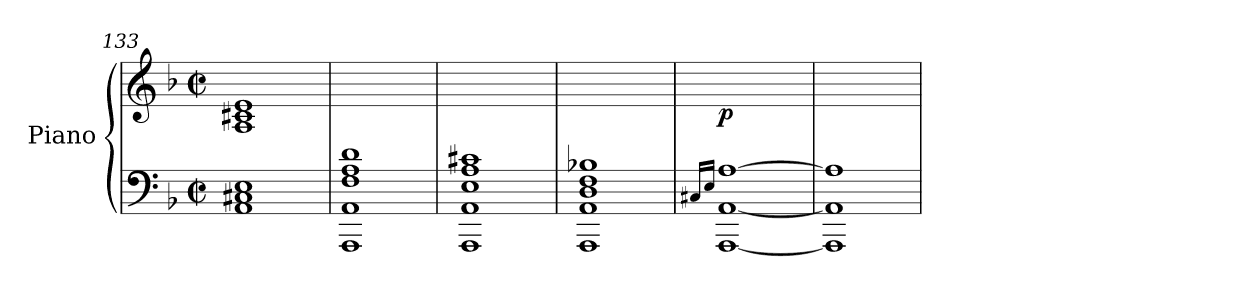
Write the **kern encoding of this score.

**kern	**kern	**dynam
*part1	*part1	*part1
*staff2	*staff1	*staff1/2
*I"Piano	*	*
*I'Pno	*	*
*clefF4	*clefG2	*
*k[b-]	*k[b-]	*
*M4/4	*M4/4	*
*met(c|)	*met(c|)	*
=133	=133	=133
1AA 1C#X 1E	1A 1c#X 1e	.
!!LO:LB:g=z
=134	=134	=134
*^	*	*
!	!	!	!LO:DY:b
1F 1A 1d	1AAA 1AA	1ryy	other-dynamics
=135	=135	=135	=135
1E 1A 1c#X	1AAA 1AA	1ryy	.
=136	=136	=136	=136
1D 1F 1B-X	1AAA 1AA	1ryy	.
=137	=137	=137	=137
16qC#X/LL	.	.	.
16qE/JJ	.	.	.
!	!	!	!LO:DY:b
[1A	[1AAA [1AA	1ryy	p
=138	=138	=138	=138
1A]	1AAA] 1AA]	1ryy	.
*v	*v	*	*
=	=	=
*-	*-	*-
